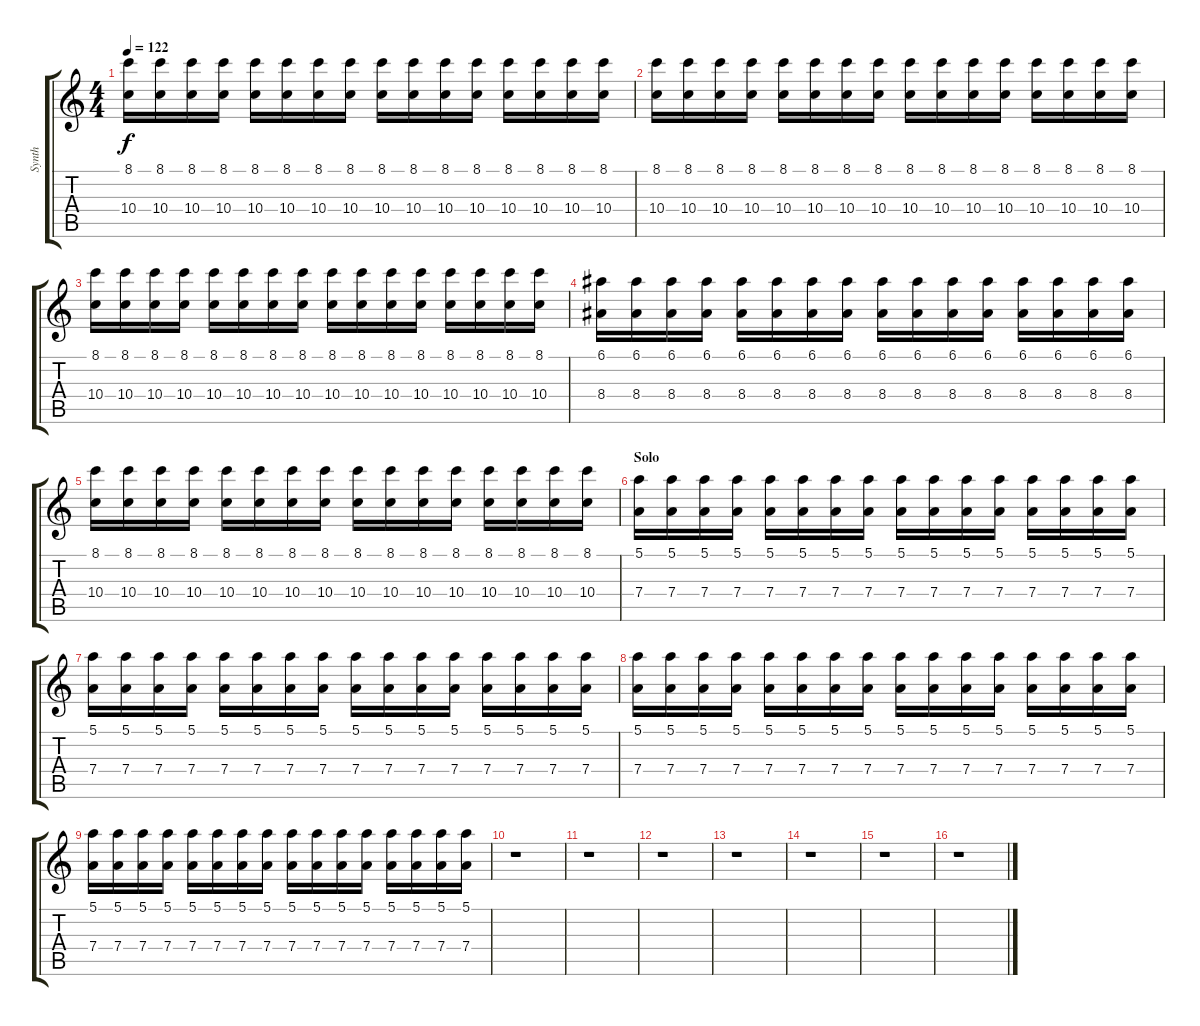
\track ("Synth" "Synth") {instrument lead2sawtooth}
\staff {score tabs}
\tuning (E5 B4 G4 D4 A3 E3) {hide}
\ts (4 4)
\tempo 122
\clef g2
\ks aminor
(8.1 10.4).16{dy f} (8.1 10.4).16 (8.1 10.4).16 (8.1 10.4).16 (8.1 10.4).16 (8.1 10.4).16 (8.1 10.4).16 (8.1 10.4).16 (8.1 10.4).16 (8.1 10.4).16 (8.1 10.4).16 (8.1 10.4).16 (8.1 10.4).16 (8.1 10.4).16 (8.1 10.4).16 (8.1 10.4).16 |
(8.1 10.4).16 (8.1 10.4).16 (8.1 10.4).16 (8.1 10.4).16 (8.1 10.4).16 (8.1 10.4).16 (8.1 10.4).16 (8.1 10.4).16 (8.1 10.4).16 (8.1 10.4).16 (8.1 10.4).16 (8.1 10.4).16 (8.1 10.4).16 (8.1 10.4).16 (8.1 10.4).16 (8.1 10.4).16 |
(8.1 10.4).16 (8.1 10.4).16 (8.1 10.4).16 (8.1 10.4).16 (8.1 10.4).16 (8.1 10.4).16 (8.1 10.4).16 (8.1 10.4).16 (8.1 10.4).16 (8.1 10.4).16 (8.1 10.4).16 (8.1 10.4).16 (8.1 10.4).16 (8.1 10.4).16 (8.1 10.4).16 (8.1 10.4).16 |
(6.1 8.4).16 (6.1 8.4).16 (6.1 8.4).16 (6.1 8.4).16 (6.1 8.4).16 (6.1 8.4).16 (6.1 8.4).16 (6.1 8.4).16 (6.1 8.4).16 (6.1 8.4).16 (6.1 8.4).16 (6.1 8.4).16 (6.1 8.4).16 (6.1 8.4).16 (6.1 8.4).16 (6.1 8.4).16 |
(8.1 10.4).16 (8.1 10.4).16 (8.1 10.4).16 (8.1 10.4).16 (8.1 10.4).16 (8.1 10.4).16 (8.1 10.4).16 (8.1 10.4).16 (8.1 10.4).16 (8.1 10.4).16 (8.1 10.4).16 (8.1 10.4).16 (8.1 10.4).16 (8.1 10.4).16 (8.1 10.4).16 (8.1 10.4).16 |
\section ("" "Solo")
(5.1 7.4).16 (5.1 7.4).16 (5.1 7.4).16 (5.1 7.4).16 (5.1 7.4).16 (5.1 7.4).16 (5.1 7.4).16 (5.1 7.4).16 (5.1 7.4).16 (5.1 7.4).16 (5.1 7.4).16 (5.1 7.4).16 (5.1 7.4).16 (5.1 7.4).16 (5.1 7.4).16 (5.1 7.4).16 |
(5.1 7.4).16 (5.1 7.4).16 (5.1 7.4).16 (5.1 7.4).16 (5.1 7.4).16 (5.1 7.4).16 (5.1 7.4).16 (5.1 7.4).16 (5.1 7.4).16 (5.1 7.4).16 (5.1 7.4).16 (5.1 7.4).16 (5.1 7.4).16 (5.1 7.4).16 (5.1 7.4).16 (5.1 7.4).16 |
(5.1 7.4).16 (5.1 7.4).16 (5.1 7.4).16 (5.1 7.4).16 (5.1 7.4).16 (5.1 7.4).16 (5.1 7.4).16 (5.1 7.4).16 (5.1 7.4).16 (5.1 7.4).16 (5.1 7.4).16 (5.1 7.4).16 (5.1 7.4).16 (5.1 7.4).16 (5.1 7.4).16 (5.1 7.4).16 |
(5.1 7.4).16 (5.1 7.4).16 (5.1 7.4).16 (5.1 7.4).16 (5.1 7.4).16 (5.1 7.4).16 (5.1 7.4).16 (5.1 7.4).16 (5.1 7.4).16 (5.1 7.4).16 (5.1 7.4).16 (5.1 7.4).16 (5.1 7.4).16 (5.1 7.4).16 (5.1 7.4).16 (5.1 7.4).16 |
r.1 |
r.1 |
r.1 |
r.1 |
r.1 |
r.1 |
r.1
